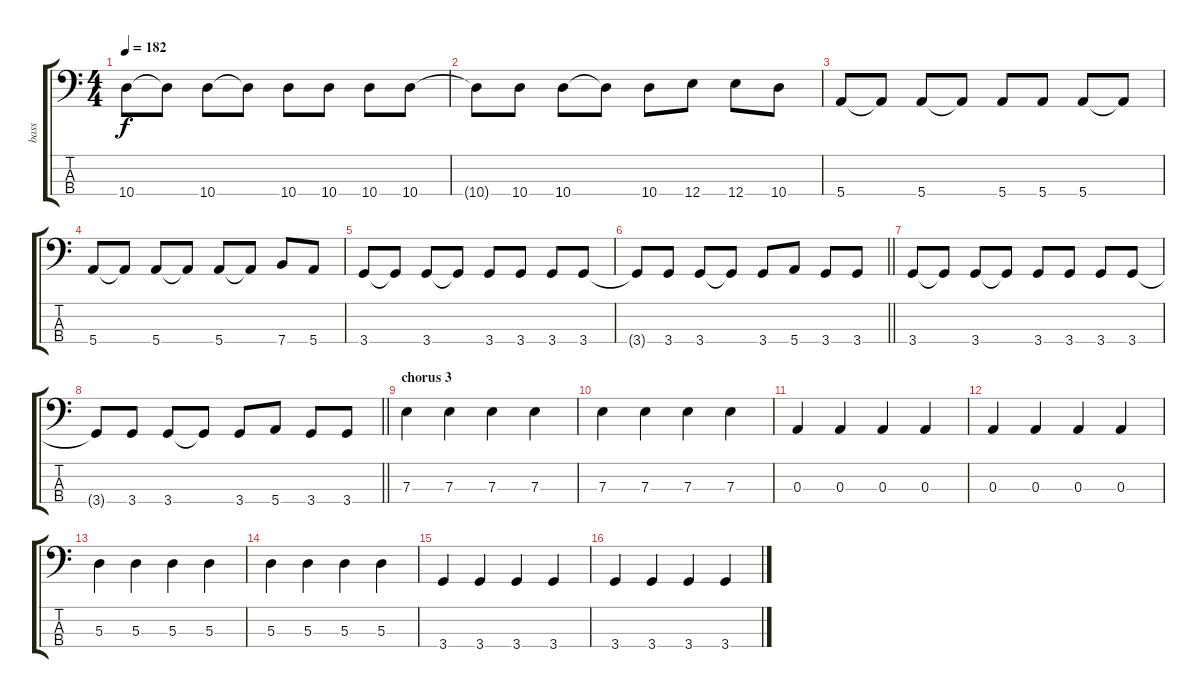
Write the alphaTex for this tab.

\track ("bass" "bass") {instrument electricbassfinger}
\staff {score tabs}
\tuning (G2 D2 A1 E1) {hide}
\ts (4 4)
\tempo 182
\clef f4
\ks c
10.4.8{dy f} 10.4{t}.8 10.4.8 10.4{t}.8 10.4.8 10.4.8 10.4.8 10.4.8 |
10.4{t}.8 10.4.8 10.4.8 10.4{t}.8 10.4.8 12.4.8 12.4.8 10.4.8 |
5.4.8 5.4{t}.8 5.4.8 5.4{t}.8 5.4.8 5.4.8 5.4.8 5.4{t}.8 |
5.4.8 5.4{t}.8 5.4.8 5.4{t}.8 5.4.8 5.4{t}.8 7.4.8 5.4.8 |
3.4.8 3.4{t}.8 3.4.8 3.4{t}.8 3.4.8 3.4.8 3.4.8 3.4.8 |
\barLineRight lightlight
3.4{t}.8 3.4.8 3.4.8 3.4{t}.8 3.4.8 5.4.8 3.4.8 3.4.8 |
3.4.8 3.4{t}.8 3.4.8 3.4{t}.8 3.4.8 3.4.8 3.4.8 3.4.8 |
\barLineRight lightlight
3.4{t}.8 3.4.8 3.4.8 3.4{t}.8 3.4.8 5.4.8 3.4.8 3.4.8 |
\section ("" "chorus 3")
7.3.4 7.3.4 7.3.4 7.3.4 |
7.3.4 7.3.4 7.3.4 7.3.4 |
0.3.4 0.3.4 0.3.4 0.3.4 |
0.3.4 0.3.4 0.3.4 0.3.4 |
5.3.4 5.3.4 5.3.4 5.3.4 |
5.3.4 5.3.4 5.3.4 5.3.4 |
3.4.4 3.4.4 3.4.4 3.4.4 |
3.4.4 3.4.4 3.4.4 3.4.4
